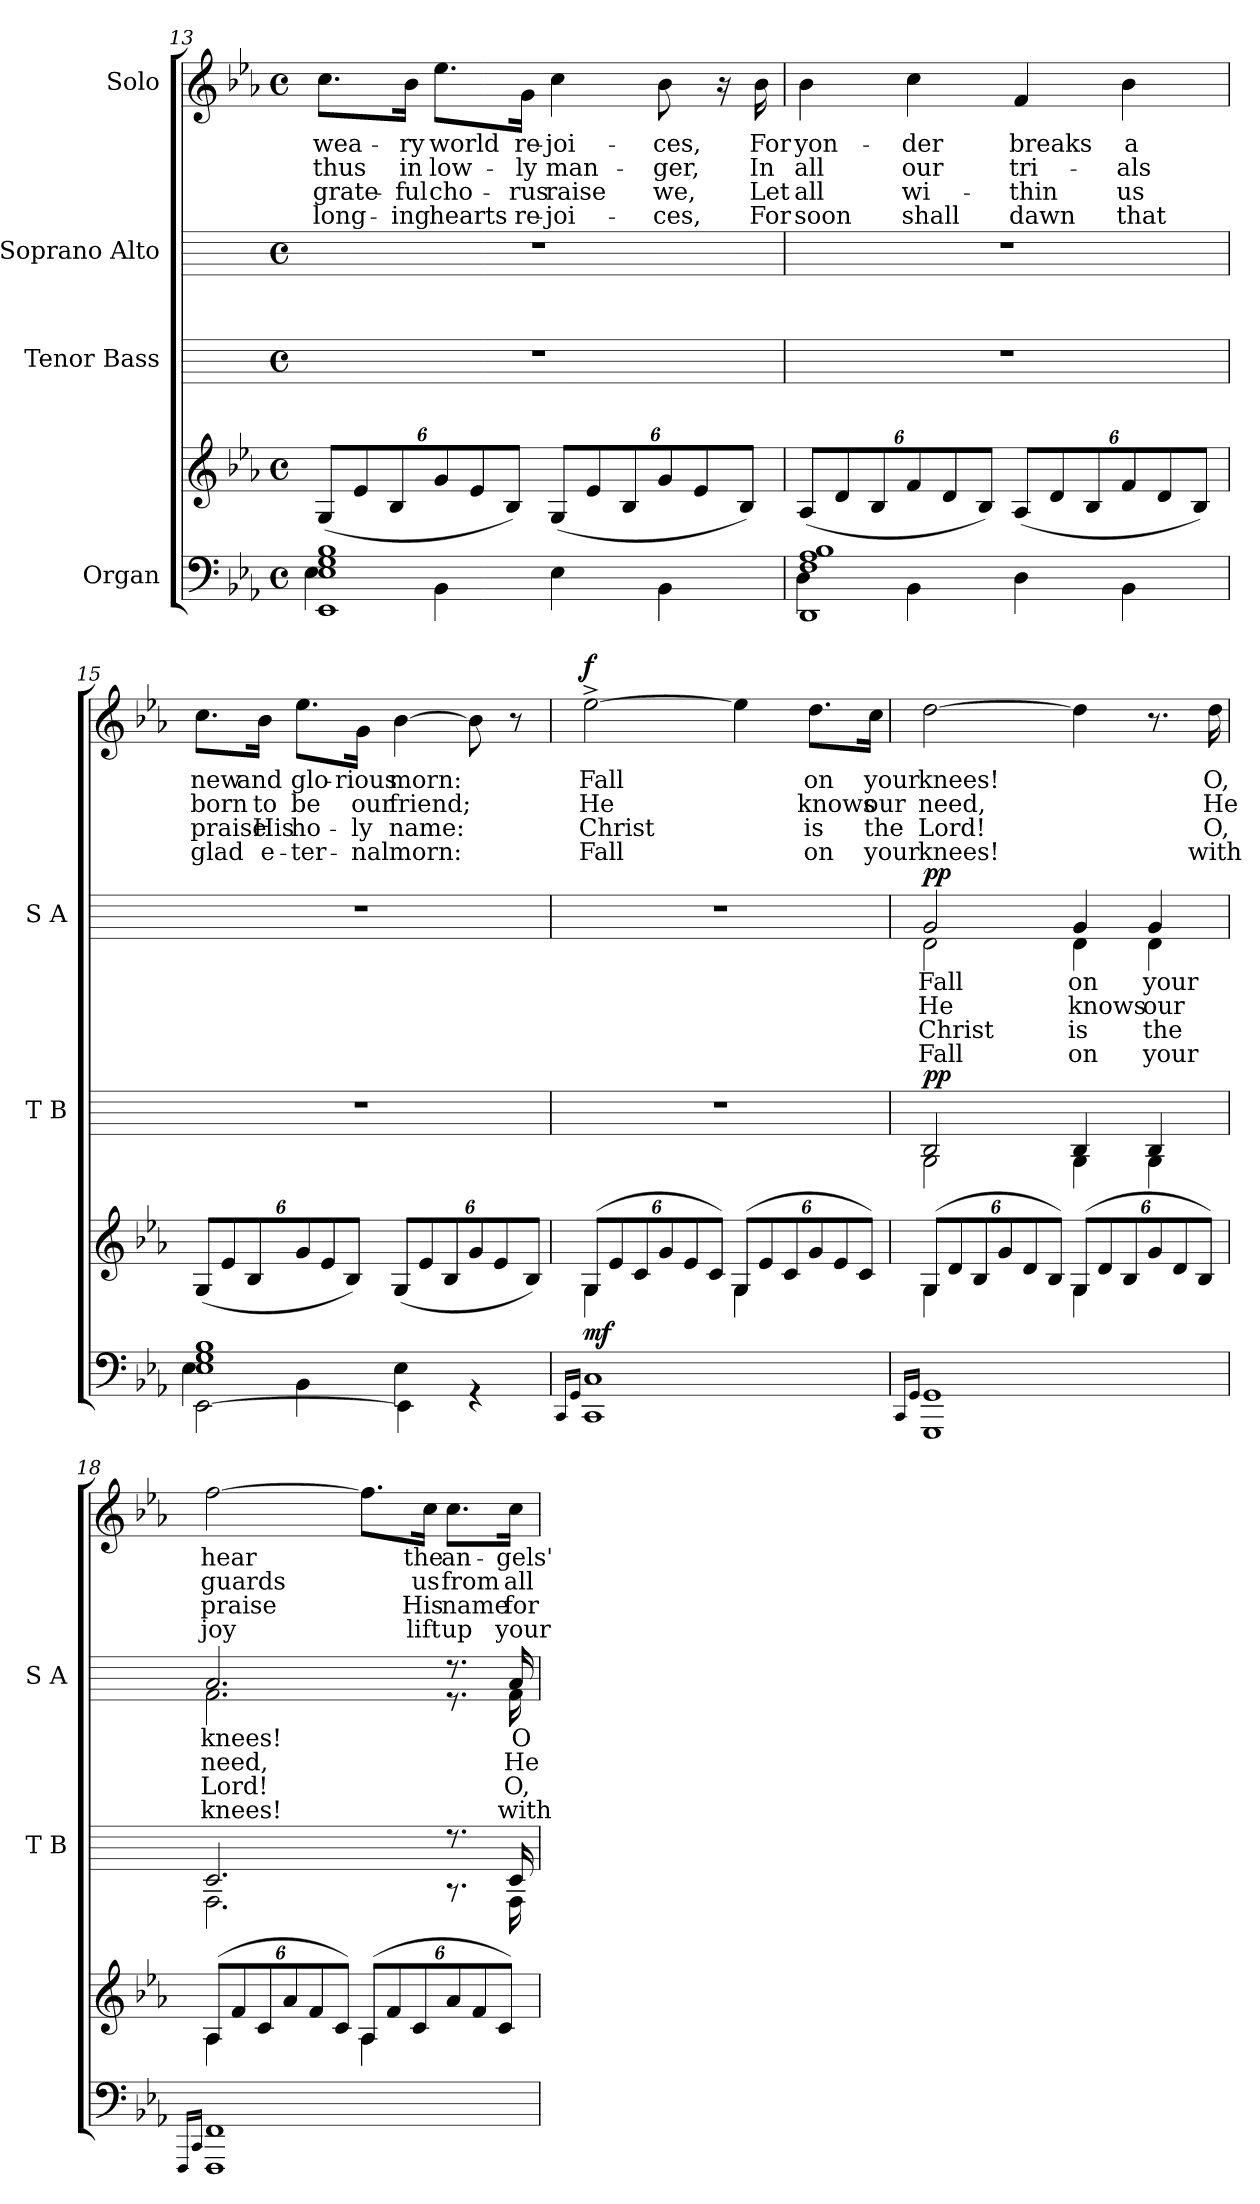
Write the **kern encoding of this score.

**kern	**kern	**dynam	**kern	**dynam	**kern	**text	**text	**text	**text	**dynam	**kern	**text	**text	**text	**text	**dynam
*part4	*part4	*part4	*part3	*part3	*part2	*part2	*part2	*part2	*part2	*part2	*part1	*part1	*part1	*part1	*part1	*part1
*staff5	*staff4	*staff4/5	*staff3	*staff3	*staff2	*staff2	*staff2	*staff2	*staff2	*staff2	*staff1	*staff1	*staff1	*staff1	*staff1	*staff1
*I"Organ	*	*	*I"Tenor Bass	*	*I"Soprano Alto	*	*	*	*	*	*I"Solo	*	*	*	*	*
*	*	*	*I'T B	*	*I'S A	*	*	*	*	*	*	*	*	*	*	*
!!LO:LB:g=z
*clefF4	*clefG2	*	*	*	*	*	*	*	*	*	*clefG2	*	*	*	*	*
*k[b-e-a-]	*k[b-e-a-]	*	*	*	*	*	*	*	*	*	*k[b-e-a-]	*	*	*	*	*
*E-:	*E-:	*	*	*	*	*	*	*	*	*	*E-:	*	*	*	*	*
*M4/4	*M4/4	*	*M4/4	*	*M4/4	*	*	*	*	*	*M4/4	*	*	*	*	*
*met(c)	*met(c)	*	*met(c)	*	*met(c)	*	*	*	*	*	*met(c)	*	*	*	*	*
=13	=13	=13	=13	=13	=13	=13	=13	=13	=13	=13	=13	=13	=13	=13	=13	=13
*^	*	*	*	*	*	*	*	*	*	*	*	*	*	*	*	*
*	*^	*	*	*	*	*	*	*	*	*	*	*	*	*	*	*	*
!	!	!	!	!	!	!	!	!	!	!	!	!	!	!LO:LY:b	!LO:LY:b	!LO:LY:b	!LO:LY:b	!
1EE-/ 1E-/ 1G/ 1B-/	4E-\	1ryy	(<12GL	.	1r	.	1r	.	.	.	.	.	8.cc\L	wea-	-thus	grate-	-long-	.
.	.	.	12e-	.	.	.	.	.	.	.	.	.	.	.	.	.	.	.
.	.	.	12B-	.	.	.	.	.	.	.	.	.	.	.	.	.	.	.
!	!	!	!	!	!	!	!	!	!	!	!	!	!	!LO:LY:b	!LO:LY:b	!LO:LY:b	!LO:LY:b	!
.	.	.	.	.	.	.	.	.	.	.	.	.	16b-\Jk	-ry	in	ful	ing	.
!	!	!	!	!	!	!	!	!	!	!	!	!	!	!LO:LY:b	!LO:LY:b	!LO:LY:b	!LO:LY:b	!
.	4BB-\	.	12g	.	.	.	.	.	.	.	.	.	8.ee-\L	world	low-	-cho-	-hearts	.
.	.	.	12e-	.	.	.	.	.	.	.	.	.	.	.	.	.	.	.
.	.	.	12B-J)	.	.	.	.	.	.	.	.	.	.	.	.	.	.	.
!	!	!	!	!	!	!	!	!	!	!	!	!	!	!LO:LY:b	!LO:LY:b	!LO:LY:b	!LO:LY:b	!
.	.	.	.	.	.	.	.	.	.	.	.	.	16g\Jk	re-	-ly	rus	re-	.
!	!	!	!	!	!	!	!	!	!	!	!	!	!	!LO:LY:b	!LO:LY:b	!LO:LY:b	!LO:LY:b	!
.	4E-\	.	(<12GL	.	.	.	.	.	.	.	.	.	4cc	-joi-	-man-	-raise	joi-	.
.	.	.	12e-	.	.	.	.	.	.	.	.	.	.	.	.	.	.	.
.	.	.	12B-	.	.	.	.	.	.	.	.	.	.	.	.	.	.	.
!	!	!	!	!	!	!	!	!	!	!	!	!	!	!LO:LY:b	!LO:LY:b	!LO:LY:b	!LO:LY:b	!
.	4BB-\	.	12g	.	.	.	.	.	.	.	.	.	8b-	-ces,	ger,	we,	ces,	.
.	.	.	12e-	.	.	.	.	.	.	.	.	.	.	.	.	.	.	.
.	.	.	.	.	.	.	.	.	.	.	.	.	16r	.	.	.	.	.
.	.	.	12B-J)	.	.	.	.	.	.	.	.	.	.	.	.	.	.	.
!	!	!	!	!	!	!	!	!	!	!	!	!	!	!LO:LY:b	!LO:LY:b	!LO:LY:b	!LO:LY:b	!
.	.	.	.	.	.	.	.	.	.	.	.	.	16b-	For	In	Let	For	.
=14	=14	=14	=14	=14	=14	=14	=14	=14	=14	=14	=14	=14	=14	=14	=14	=14	=14	=14
!	!	!	!	!	!	!	!	!	!	!	!	!	!	!LO:LY:b	!LO:LY:b	!LO:LY:b	!LO:LY:b	!
1DD/ 1F/ 1A-/ 1B-/	4D\	4ryy	(<12A-L	.	1r	.	1r	.	.	.	.	.	4b-	yon-	-all	all	soon	.
.	.	.	12d	.	.	.	.	.	.	.	.	.	.	.	.	.	.	.
.	.	.	12B-	.	.	.	.	.	.	.	.	.	.	.	.	.	.	.
!	!	!	!	!	!	!	!	!	!	!	!	!	!	!LO:LY:b	!LO:LY:b	!LO:LY:b	!LO:LY:b	!
.	4BB-\	4ryy	12f	.	.	.	.	.	.	.	.	.	4cc	der	our	wi-	-shall	.
.	.	.	12d	.	.	.	.	.	.	.	.	.	.	.	.	.	.	.
.	.	.	12B-J)	.	.	.	.	.	.	.	.	.	.	.	.	.	.	.
!	!	!	!	!	!	!	!	!	!	!	!	!	!	!LO:LY:b	!LO:LY:b	!LO:LY:b	!LO:LY:b	!
.	4D\	4ryy	(<12A-L	.	.	.	.	.	.	.	.	.	4f	breaks	tri-	-thin	dawn	.
.	.	.	12d	.	.	.	.	.	.	.	.	.	.	.	.	.	.	.
.	.	.	12B-	.	.	.	.	.	.	.	.	.	.	.	.	.	.	.
!	!	!	!	!	!	!	!	!	!	!	!	!	!	!LO:LY:b	!LO:LY:b	!LO:LY:b	!LO:LY:b	!
.	4BB-\	4ryy	12f	.	.	.	.	.	.	.	.	.	4b-	a	als	us	that	.
.	.	.	12d	.	.	.	.	.	.	.	.	.	.	.	.	.	.	.
.	.	.	12B-J)	.	.	.	.	.	.	.	.	.	.	.	.	.	.	.
=15	=15	=15	=15	=15	=15	=15	=15	=15	=15	=15	=15	=15	=15	=15	=15	=15	=15	=15
!	!	!	!	!	!	!	!	!	!	!	!	!	!	!LO:LY:b	!LO:LY:b	!LO:LY:b	!LO:LY:b	!
1E-/ 1G/ 1B-/	4E-\	[2EE-\	(<12GL	.	1r	.	1r	.	.	.	.	.	8.cc\L	new	born	praise	glad	.
.	.	.	12e-	.	.	.	.	.	.	.	.	.	.	.	.	.	.	.
.	.	.	12B-	.	.	.	.	.	.	.	.	.	.	.	.	.	.	.
!	!	!	!	!	!	!	!	!	!	!	!	!	!	!LO:LY:b	!LO:LY:b	!LO:LY:b	!LO:LY:b	!
.	.	.	.	.	.	.	.	.	.	.	.	.	16b-\Jk	and	to	His	e-	.
!	!	!	!	!	!	!	!	!	!	!	!	!	!	!LO:LY:b	!LO:LY:b	!LO:LY:b	!LO:LY:b	!
.	4BB-\	.	12g	.	.	.	.	.	.	.	.	.	8.ee-\L	-glo-	-be	ho-	-ter-	.
.	.	.	12e-	.	.	.	.	.	.	.	.	.	.	.	.	.	.	.
.	.	.	12B-J)	.	.	.	.	.	.	.	.	.	.	.	.	.	.	.
!	!	!	!	!	!	!	!	!	!	!	!	!	!	!LO:LY:b	!LO:LY:b	!LO:LY:b	!LO:LY:b	!
.	.	.	.	.	.	.	.	.	.	.	.	.	16g\Jk	-rious	our	ly	nal	.
!	!	!	!	!	!	!	!	!	!	!	!	!	!	!LO:LY:b	!LO:LY:b	!LO:LY:b	!LO:LY:b	!
.	4E-\	4EE-\]	(<12GL	.	.	.	.	.	.	.	.	.	[4b-	morn:	friend;	name:	morn:	.
.	.	.	12e-	.	.	.	.	.	.	.	.	.	.	.	.	.	.	.
.	.	.	12B-	.	.	.	.	.	.	.	.	.	.	.	.	.	.	.
.	4r	4ryy	12g	.	.	.	.	.	.	.	.	.	8b-]	.	.	.	.	.
.	.	.	12e-	.	.	.	.	.	.	.	.	.	.	.	.	.	.	.
.	.	.	.	.	.	.	.	.	.	.	.	.	8r	.	.	.	.	.
.	.	.	12B-J)	.	.	.	.	.	.	.	.	.	.	.	.	.	.	.
*v	*v	*v	*	*	*	*	*	*	*	*	*	*	*	*	*	*	*	*
!!LO:LB:g=z
=16	=16	=16	=16	=16	=16	=16	=16	=16	=16	=16	=16	=16	=16	=16	=16	=16
16qqCCLL	.	.	.	.	.	.	.	.	.	.	.	.	.	.	.	.
16qqGGJJ	.	.	.	.	.	.	.	.	.	.	.	.	.	.	.	.
*	*	*	*clefF4	*	*clefG2	*	*	*	*	*	*	*	*	*	*	*
*	*	*	*k[b-e-a-]	*	*k[b-e-a-]	*	*	*	*	*	*	*	*	*	*	*
*	*	*	*E-:	*	*E-:	*	*	*	*	*	*	*	*	*	*	*
*	*	*	*M4/4	*	*M4/4	*	*	*	*	*	*	*	*	*	*	*
*	*	*	*met(c)	*	*met(c)	*	*	*	*	*	*	*	*	*	*	*
*	*^	*	*^	*	*^	*	*	*	*	*	*	*	*	*	*	*
!	!	!	!LO:DY:b	!	!	!	!	!	!	!	!	!	!	!	!LO:LY:b	!LO:LY:b	!LO:LY:b	!LO:LY:b	!LO:DY:a
1CC 1C	(>12G/L	4G\	mf	1r	4ryy	.	1r	4ryy	.	.	.	.	.	[2ee-^	Fall	He	Christ	Fall	f
.	12e-/	.	.	.	.	.	.	.	.	.	.	.	.	.	.	.	.	.	.
.	12c/	.	.	.	.	.	.	.	.	.	.	.	.	.	.	.	.	.	.
.	12g/	4ryy	.	.	4ryy	.	.	4ryy	.	.	.	.	.	.	.	.	.	.	.
.	12e-/	.	.	.	.	.	.	.	.	.	.	.	.	.	.	.	.	.	.
.	12c/J)	.	.	.	.	.	.	.	.	.	.	.	.	.	.	.	.	.	.
.	(>12G/L	4G\	.	.	4ryy	.	.	4ryy	.	.	.	.	.	4ee-]	.	.	.	.	.
.	12e-/	.	.	.	.	.	.	.	.	.	.	.	.	.	.	.	.	.	.
.	12c/	.	.	.	.	.	.	.	.	.	.	.	.	.	.	.	.	.	.
!	!	!	!	!	!	!	!	!	!	!	!	!	!	!	!LO:LY:b	!LO:LY:b	!LO:LY:b	!LO:LY:b	!
.	12g/	4ryy	.	.	4ryy	.	.	4ryy	.	.	.	.	.	8.dd\L	on	knows	is	on	.
.	12e-/	.	.	.	.	.	.	.	.	.	.	.	.	.	.	.	.	.	.
.	12c/J)	.	.	.	.	.	.	.	.	.	.	.	.	.	.	.	.	.	.
!	!	!	!	!	!	!	!	!	!	!	!	!	!	!	!LO:LY:b	!LO:LY:b	!LO:LY:b	!LO:LY:b	!
.	.	.	.	.	.	.	.	.	.	.	.	.	.	16cc\Jk	your	our	the	your	.
=17	=17	=17	=17	=17	=17	=17	=17	=17	=17	=17	=17	=17	=17	=17	=17	=17	=17	=17	=17
16qqCCLL	.	.	.	.	.	.	.	.	.	.	.	.	.	.	.	.	.	.	.
16qqGGJJ	.	.	.	.	.	.	.	.	.	.	.	.	.	.	.	.	.	.	.
!	!	!	!	!	!	!LO:DY:a	!	!	!LO:LY:b	!LO:LY:b	!LO:LY:b	!LO:LY:b	!LO:DY:b	!	!LO:LY:b	!LO:LY:b	!LO:LY:b	!LO:LY:b	!
1GGG 1GG	(>12G/L	4G\	.	2B-/	2G\	pp	2g/	2d\	Fall	He	Christ	Fall	pp	[2dd	knees!	need,	Lord!	knees!	.
.	12d/	.	.	.	.	.	.	.	.	.	.	.	.	.	.	.	.	.	.
.	12B-/	.	.	.	.	.	.	.	.	.	.	.	.	.	.	.	.	.	.
.	12g/	4ryy	.	.	.	.	.	.	.	.	.	.	.	.	.	.	.	.	.
.	12d/	.	.	.	.	.	.	.	.	.	.	.	.	.	.	.	.	.	.
.	12B-/J)	.	.	.	.	.	.	.	.	.	.	.	.	.	.	.	.	.	.
!	!	!	!	!	!	!	!	!	!LO:LY:b	!LO:LY:b	!LO:LY:b	!LO:LY:b	!	!	!	!	!	!	!
.	(>12G/L	4G\	.	4B-/	4G\	.	4g/	4d\	on	knows	is	on	.	4dd]	.	.	.	.	.
.	12d/	.	.	.	.	.	.	.	.	.	.	.	.	.	.	.	.	.	.
.	12B-/	.	.	.	.	.	.	.	.	.	.	.	.	.	.	.	.	.	.
!	!	!	!	!	!	!	!	!	!LO:LY:b	!LO:LY:b	!LO:LY:b	!LO:LY:b	!	!	!	!	!	!	!
.	12g/	4ryy	.	4B-/	4G\	.	4g/	4d\	your	our	the	your	.	8.r	.	.	.	.	.
.	12d/	.	.	.	.	.	.	.	.	.	.	.	.	.	.	.	.	.	.
.	12B-/J)	.	.	.	.	.	.	.	.	.	.	.	.	.	.	.	.	.	.
!	!	!	!	!	!	!	!	!	!	!	!	!	!	!	!LO:LY:b	!LO:LY:b	!LO:LY:b	!LO:LY:b	!
.	.	.	.	.	.	.	.	.	.	.	.	.	.	16dd	O,	He	O,	with	.
=18	=18	=18	=18	=18	=18	=18	=18	=18	=18	=18	=18	=18	=18	=18	=18	=18	=18	=18	=18
16qqFFFLL	.	.	.	.	.	.	.	.	.	.	.	.	.	.	.	.	.	.	.
16qqCCJJ	.	.	.	.	.	.	.	.	.	.	.	.	.	.	.	.	.	.	.
!	!	!	!	!	!	!	!	!	!LO:LY:b	!LO:LY:b	!LO:LY:b	!LO:LY:b	!	!	!LO:LY:b	!LO:LY:b	!LO:LY:b	!LO:LY:b	!
1FFF 1FF	(>12A-/L	4A-\	.	2.c/	2.F\	.	2.a-/	2.f\	knees!	need,	Lord!	knees!	.	[2ff	hear	guards	praise	joy	.
.	12f/	.	.	.	.	.	.	.	.	.	.	.	.	.	.	.	.	.	.
.	12c/	.	.	.	.	.	.	.	.	.	.	.	.	.	.	.	.	.	.
.	12a-/	4ryy	.	.	.	.	.	.	.	.	.	.	.	.	.	.	.	.	.
.	12f/	.	.	.	.	.	.	.	.	.	.	.	.	.	.	.	.	.	.
.	12c/J)	.	.	.	.	.	.	.	.	.	.	.	.	.	.	.	.	.	.
.	(>12A-/L	4A-\	.	.	.	.	.	.	.	.	.	.	.	8.ff\L]	.	.	.	.	.
.	12f/	.	.	.	.	.	.	.	.	.	.	.	.	.	.	.	.	.	.
.	12c/	.	.	.	.	.	.	.	.	.	.	.	.	.	.	.	.	.	.
!	!	!	!	!	!	!	!	!	!	!	!	!	!	!	!LO:LY:b	!LO:LY:b	!LO:LY:b	!LO:LY:b	!
.	.	.	.	.	.	.	.	.	.	.	.	.	.	16cc\Jk	the	us	His	lift	.
!	!	!	!	!	!	!	!	!	!	!	!	!	!	!	!LO:LY:b	!LO:LY:b	!LO:LY:b	!LO:LY:b	!
.	12a-/	4ryy	.	8.r	8.r	.	8.r	8.r	.	.	.	.	.	8.cc\L	an-	-from	name	up	.
.	12f/	.	.	.	.	.	.	.	.	.	.	.	.	.	.	.	.	.	.
.	12c/J)	.	.	.	.	.	.	.	.	.	.	.	.	.	.	.	.	.	.
!	!	!	!	!	!	!	!	!	!LO:LY:b	!LO:LY:b	!LO:LY:b	!LO:LY:b	!	!	!LO:LY:b	!LO:LY:b	!LO:LY:b	!LO:LY:b	!
.	.	.	.	16c/	16F\	.	16a-/	16f\	O	He	O,	with	.	16cc\Jk	gels'	all	for-	-your	.
*	*v	*v	*	*	*	*	*v	*v	*	*	*	*	*	*	*	*	*	*	*
*	*	*	*v	*v	*	*	*	*	*	*	*	*	*	*	*	*	*
=	=	=	=	=	=	=	=	=	=	=	=	=	=	=	=	=
*-	*-	*-	*-	*-	*-	*-	*-	*-	*-	*-	*-	*-	*-	*-	*-	*-
